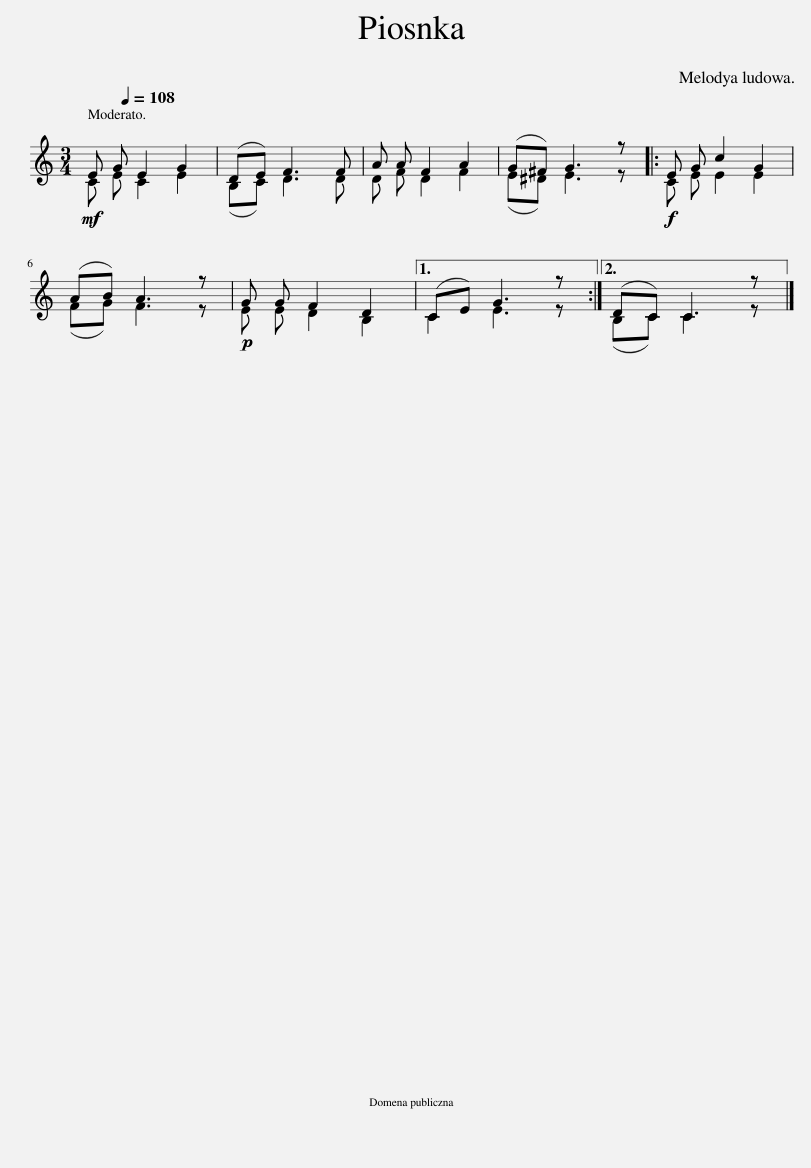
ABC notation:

X:1
%%score ( 1 2 )
L:1/8
Q:1/4=108
M:3/4
I:linebreak $
K:C
V:1 treble
V:2 treble
V:1
!mf! E G E2 G2 | (DE) F3 F | A A F2 A2 | (G^F) G3 z |:!f! E G c2 G2 |$ %5
 (AB) A3 z |!p! G G F2 D2 |1 (CE) G3 z :|2 (DC) C3 z |] %9
V:2
 C E C2 E2 | (B,C) D3 D | D F D2 F2 | (E^D) E3 z |: C E E2 E2 |$ %5
 (FG) F3 z | E E D2 B,2 |1 C2 E3 z :|2 (B,C) C3 z |] %9
